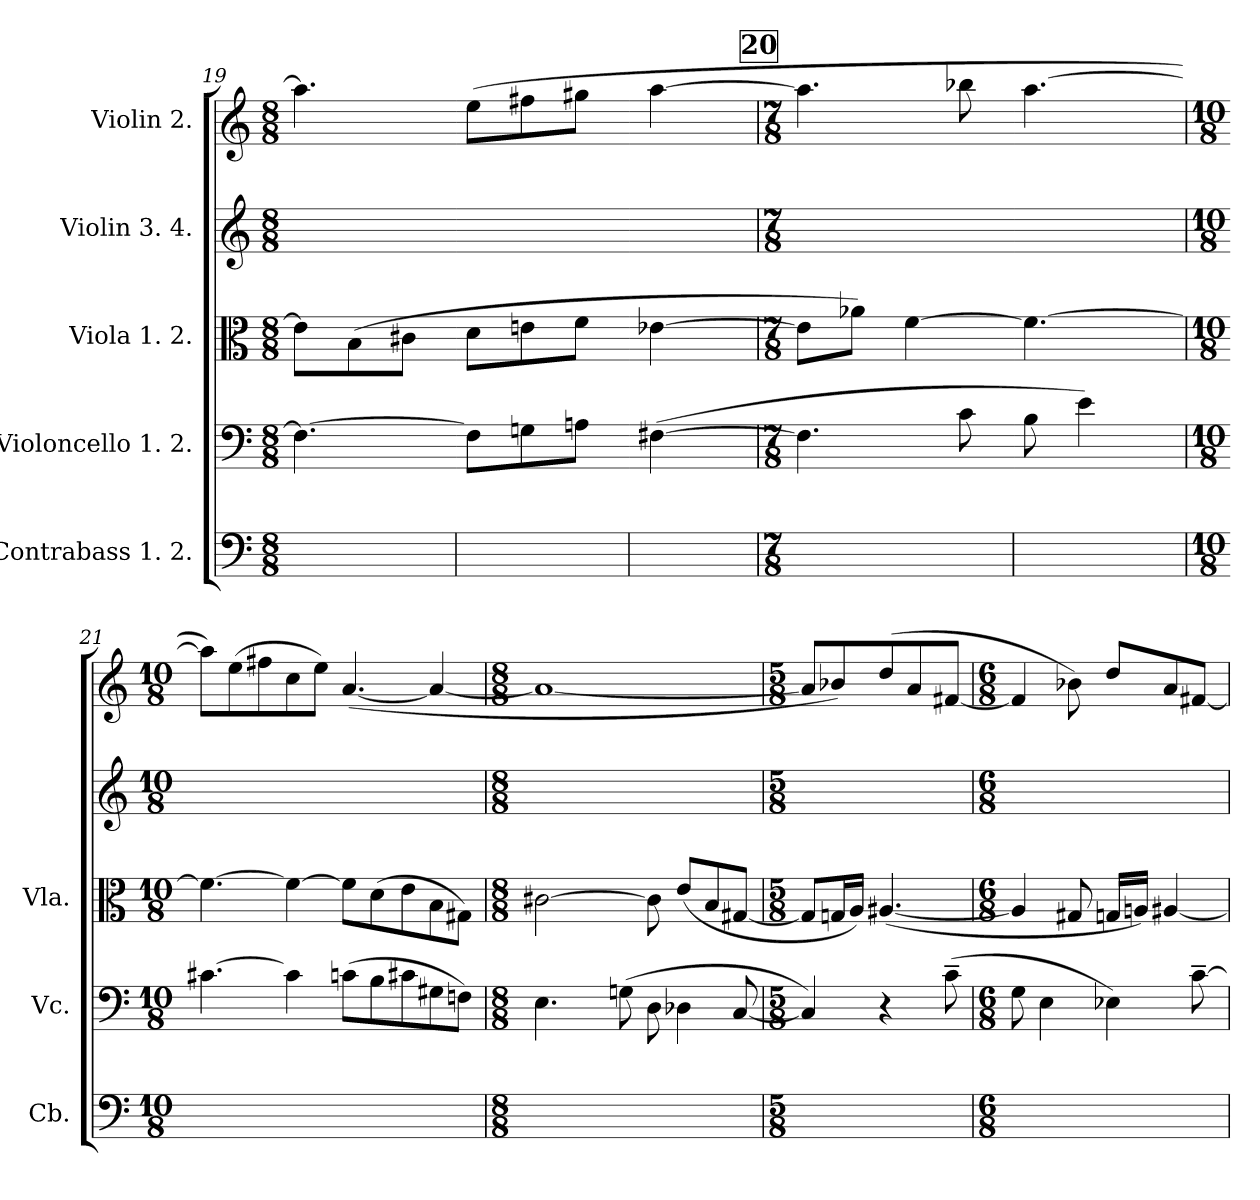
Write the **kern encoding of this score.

**kern	**kern	**kern	**kern	**kern
*part5	*part4	*part3	*part2	*part1
*staff5	*staff4	*staff3	*staff2	*staff1
*I"Contrabass 1. 2.	*I"Violoncello 1. 2.	*I"Viola 1. 2.	*I"Violin 3. 4.	*I"Violin 2.
*I'Cb.	*I'Vc.	*I'Vla.	*	*
*clefF4	*clefF4	*clefC3	*clefG2	*clefG2
*ITrd7c12	*	*	*	*
*k[]	*k[]	*k[]	*k[]	*k[]
*M8/8	*M8/8	*M8/8	*M8/8	*M8/8
=19	=19	=19	=19	=19
8ryy	4.F_	8e-L]	8ryy	4.aa]
8ryy	.	(8B	4ryy	.
8ryy	.	8c#XJ	.	.
=	=-	=-	=-	=-
8ryy	8FL]	8dL	8ryy	(8eeL
8ryy	8Gn	8en	8ryy	8ff#X
8ryy	8AnJ	8fJ	8ryy	8gg#XJ
=	=-	=-	=-	=-
8ryy	([4F#X	[4e-X	8ryy	[4aa
8ryy	.	.	8ryy	.
!!LO:REH:place=s1:t=20
=20	=20	=20	=20	=20
*M7/8	*M7/8	*M7/8	*M7/8	*M7/8
4ryy	4.F#]	8e-L]	2ryy	4.aa]
.	.	8a-XJ)	.	.
8ryy	.	[4f	.	.
8ryy	8c	.	.	8bb-X
=	=-	=-	=-	=-
8ryy	8B	4.f_	4ryy	[4.aa
4ryy	4e)	.	.	.
.	.	.	8ryy	.
=21	=21	=21	=21	=21
*M10/8	*M10/8	*M10/8	*M10/8	*M10/8
1ryy	[4.c#X	4.f_	4ryy	8aaL])
.	.	.	.	(8ee
.	.	.	8ryy	8ff#X
.	4c#]	4f_	8ryy	8cc
.	.	.	8ryy	8eeJ)
.	(8cnL	8fL]	4.ryy	(>[4.a
.	8B	(8d	.	.
.	8c#X	8e	.	.
4ryy	8G#X	8B	4ryy	4a_
.	8FnJ)	8G#XJ)	.	.
=22	=22	=22	=22	=22
*M8/8	*M8/8	*M8/8	*M8/8	*M8/8
8ryy	4.E	[2c#X	2..ryy	1a_
8ryy	.	.	.	.
8ryy	.	.	.	.
8ryy	(8Gn	.	.	.
2ryy	8D	8c#]	.	.
.	4D-X	(8eL	.	.
.	.	8B	.	.
.	[8C	[8G#XJ	8ryy	.
=23	=23	=23	=23	=23
*M5/8	*M5/8	*M5/8	*M5/8	*M5/8
4.ryy	4C])	8G#L]	4ryy	8aL]
.	.	16GnL	.	8b-X)
.	.	16AJJ)	.	.
.	4r	([4.A#X	4.ryy	(8dd
16ryy	.	.	.	8a
16ryy	.	.	.	.
8ryy	(8c~	.	.	[8f#XJ
=24	=24	=24	=24	=24
*M6/8	*M6/8	*M6/8	*M6/8	*M6/8
4.ryy	8G	4A#]	4ryy	4f#]
.	4E	.	.	.
.	.	8G#X	8ryy	8b-X)
4ryy	4E-X)	16GnLL	8ryy	8ddiL
.	.	16AnJJ)	.	.
.	.	[4A#Xi	4ryy	8a
16ryy	[8c~	.	.	[8f#XJ
16ryy	.	.	.	.
=	=	=	=	=
*-	*-	*-	*-	*-
